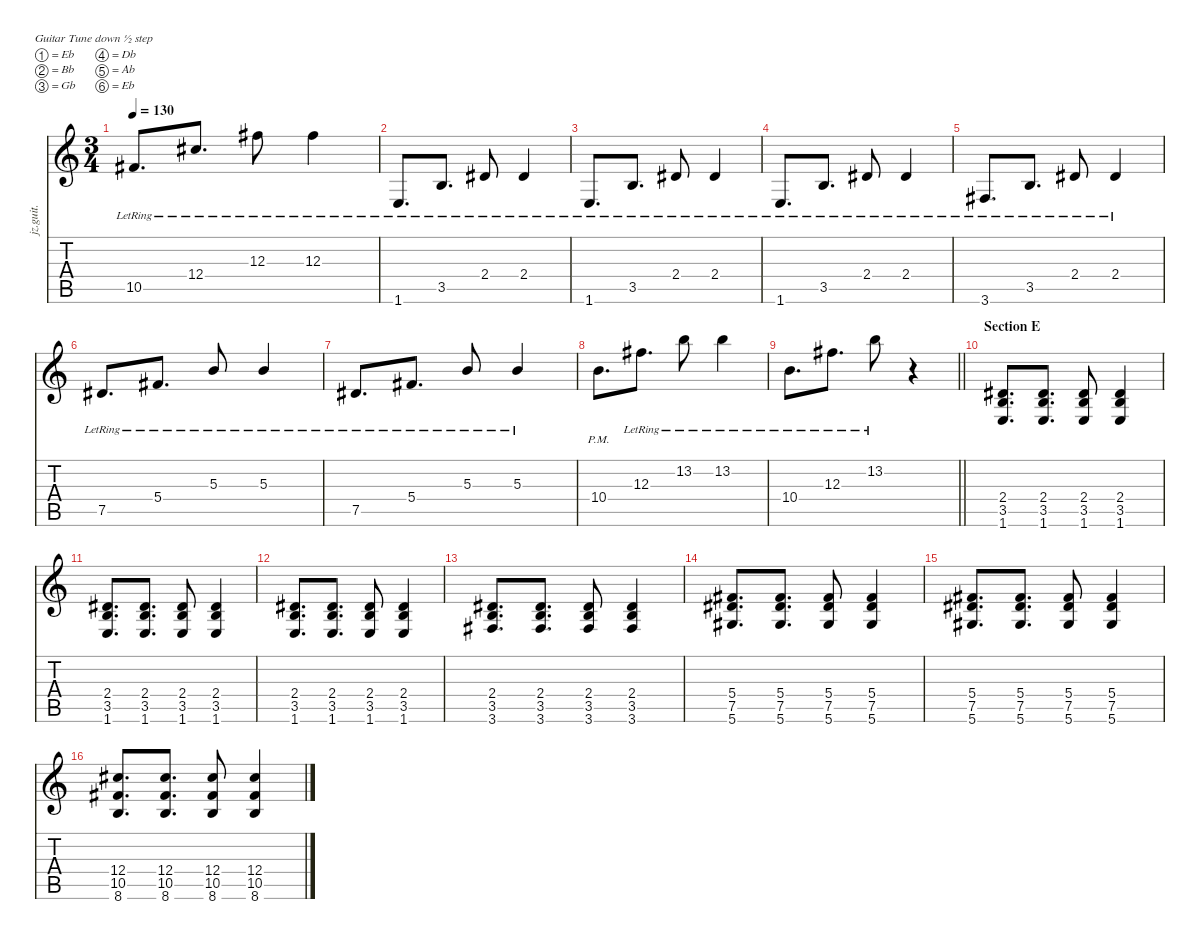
\defaultSystemsLayout 4
\hideDynamics
\bracketExtendMode nobrackets
\otherSystemsTrackNameOrientation horizontal
\track ("Track 2" "jz.guit.") {instrument electricguitarjazz}
\staff {score tabs}
\tuning (Eb4 Bb3 Gb3 Db3 Ab2 Eb2)
\ts (3 4)
\tempo 130
\clef g2
\ks c
10.5{lr acc #}.8{d dy f beam Up} 12.4{lr acc #}.8{d beam Up} 12.3{lr acc #}.8{beam Down} 12.3{lr acc #}.4{beam Down} |
1.6{lr}.8{d beam Up} 3.5{lr}.8{d beam Up} 2.4{lr acc #}.8{beam Up} 2.4{lr acc #}.4{beam Up} |
1.6{lr}.8{d beam Up} 3.5{lr}.8{d beam Up} 2.4{lr acc #}.8{beam Up} 2.4{lr acc #}.4{beam Up} |
1.6{lr}.8{d beam Up} 3.5{lr}.8{d beam Up} 2.4{lr acc #}.8{beam Up} 2.4{lr acc #}.4{beam Up} |
3.6{lr acc #}.8{d beam Up} 3.5{lr}.8{d beam Up} 2.4{lr acc #}.8{beam Up} 2.4{lr acc #}.4{beam Up} |
7.5{lr acc #}.8{d beam Up} 5.4{lr acc #}.8{d beam Up} 5.3{lr}.8{beam Up} 5.3{lr}.4{beam Up} |
7.5{lr acc #}.8{d beam Up} 5.4{lr acc #}.8{d beam Up} 5.3{lr}.8{beam Up} 5.3{lr}.4{beam Up} |
10.4{pm}.8{d beam Down} 12.3{lr acc #}.8{d beam Down} 13.2{lr}.8{beam Down} 13.2{lr}.4{beam Down} |
\barLineRight lightlight
10.4{lr}.8{d beam Down} 12.3{lr acc #}.8{d beam Down} 13.2{lr}.8{beam Down} r.4{beam Down} |
\section ("" "Section E")
(2.4{acc #} 3.5 1.6).8{d beam Up} (2.4{acc #} 3.5 1.6).8{d beam Up} (2.4{acc #} 3.5 1.6).8{beam Up} (2.4{acc #} 3.5 1.6).4{beam Up} |
(2.4{acc #} 3.5 1.6).8{d beam Up} (2.4{acc #} 3.5 1.6).8{d beam Up} (2.4{acc #} 3.5 1.6).8{beam Up} (2.4{acc #} 3.5 1.6).4{beam Up} |
(2.4{acc #} 3.5 1.6).8{d beam Up} (2.4{acc #} 3.5 1.6).8{d beam Up} (2.4{acc #} 3.5 1.6).8{beam Up} (2.4{acc #} 3.5 1.6).4{beam Up} |
(2.4{acc #} 3.5 3.6{acc #}).8{d beam Up} (2.4{acc #} 3.5 3.6{acc #}).8{d beam Up} (2.4{acc #} 3.5 3.6{acc #}).8{beam Up} (2.4{acc #} 3.5 3.6{acc #}).4{beam Up} |
(5.4{acc #} 7.5{acc #} 5.6{acc #}).8{d beam Up} (5.4{acc #} 7.5{acc #} 5.6{acc #}).8{d beam Up} (5.4{acc #} 7.5{acc #} 5.6{acc #}).8{beam Up} (5.4{acc #} 7.5{acc #} 5.6{acc #}).4{beam Up} |
(5.4{acc #} 7.5{acc #} 5.6{acc #}).8{d beam Up} (5.4{acc #} 7.5{acc #} 5.6{acc #}).8{d beam Up} (5.4{acc #} 7.5{acc #} 5.6{acc #}).8{beam Up} (5.4{acc #} 7.5{acc #} 5.6{acc #}).4{beam Up} |
(12.4{acc #} 10.5{acc #} 8.6).8{d beam Up} (12.4{acc #} 10.5{acc #} 8.6).8{d beam Up} (12.4{acc #} 10.5{acc #} 8.6).8{beam Up} (12.4{acc #} 10.5{acc #} 8.6).4{beam Up}
